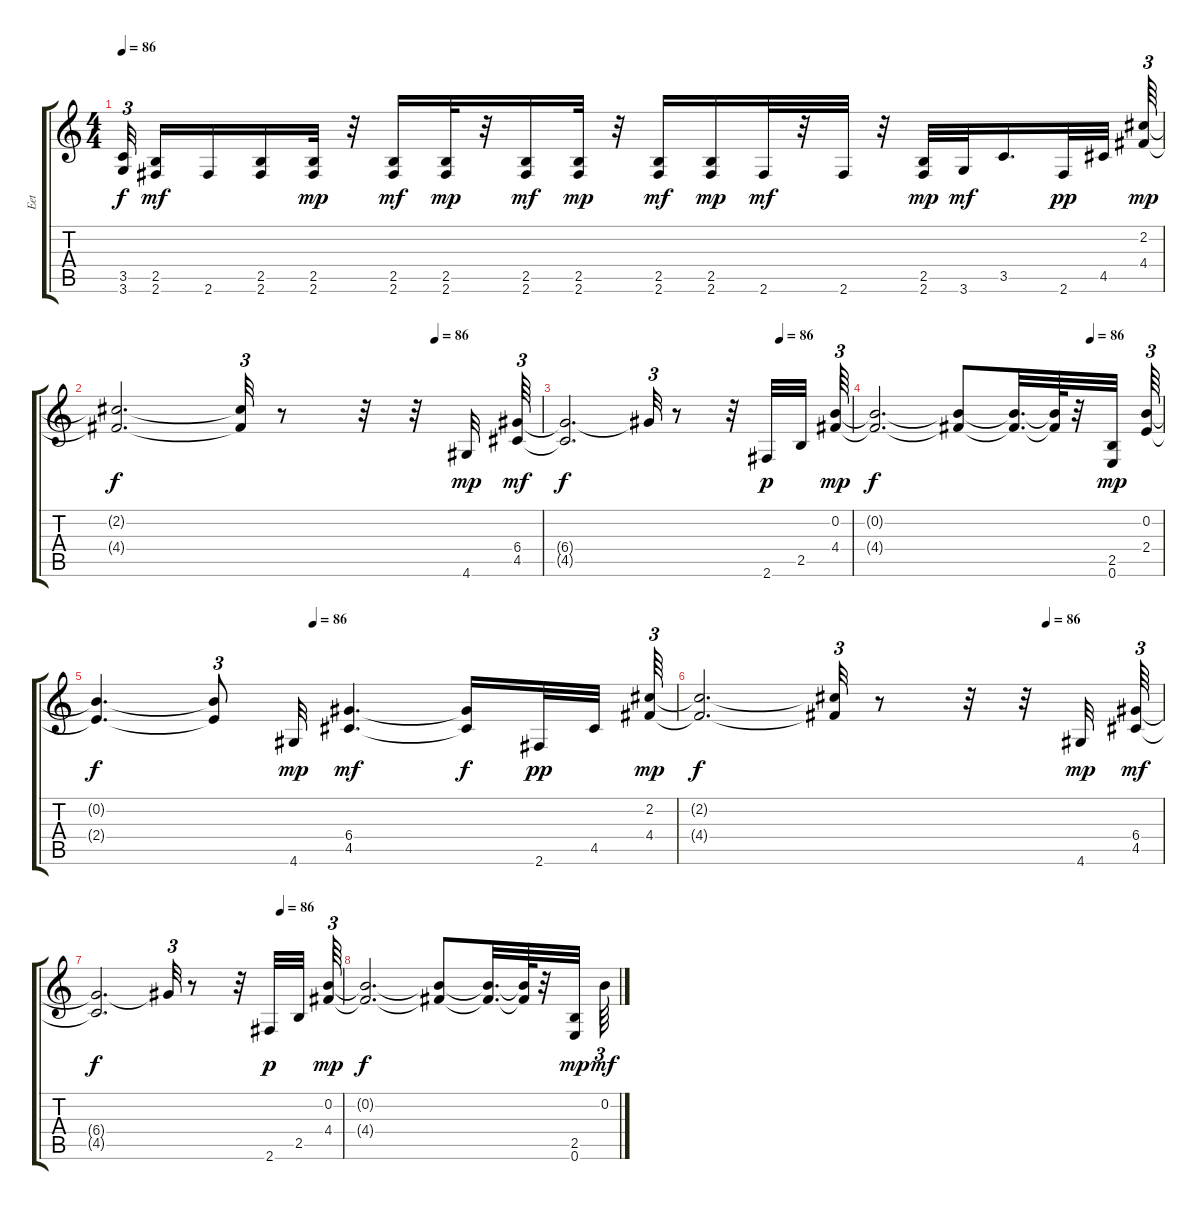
\track ("Eet" "Eet") {instrument overdrivenguitar}
\staff {score tabs}
\tuning (E4 B3 G3 D3 A2 E2) {hide}
\ts (4 4)
\tempo 86
\clef g2
\ks c
(3.5{t} 3.6{t}).32{tu (3 2) dy f beam splitsecondary} (2.5 2.6).16{dy mf} 2.6.16 (2.5 2.6).16 (2.5 2.6).32{dy mp} r.32 (2.5 2.6).16{dy mf} (2.5 2.6).32{dy mp} r.32 (2.5 2.6).16{dy mf} (2.5 2.6).32{dy mp} r.32 (2.5 2.6).16{dy mf} (2.5 2.6).16{dy mp} 2.6.32{dy mf} r.32 2.6.32 r.32 (2.5 2.6).32{dy mp} 3.6.32{dy mf} 3.5.16{d} 2.6.32{dy pp} 4.5.32{beam splitsecondary} (2.2 4.4).64{tu (3 2) dy mp} |
\tempo (86 0.75)
(2.2{t} 4.4{t}).2{d dy f} (2.2{t} 4.4{t}).32{tu (3 2)} r.8 r.32 r.32 4.6.32{dy mp} (6.4 4.5).64{tu (3 2) dy mf} |
\tempo (86 0.75)
(6.4{t} 4.5{t}).2{d dy f} 6.4{t}.32{tu (3 2)} r.8 r.32 2.6.32{dy p} 2.5.32{beam splitsecondary} (0.2 4.4).64{tu (3 2) dy mp} |
\tempo (86 0.75)
(0.2{t} 4.4{t}).2{d dy f} (0.2{t} 4.4{t}).8 (0.2{t} 4.4{t}).32{d} (0.2{t} 4.4{t}).64 r.32 (2.5 0.6).32{dy mp} (0.2 2.4).64{tu (3 2)} |
\tempo (86 0.375)
(0.2{t} 2.4{t}).4{d dy f} (0.2{t} 2.4{t}).8{tu (3 2)} 4.6.32{dy mp} (6.4 4.5).4{d dy mf} (6.4{t} 4.5{t}).16{dy f} 2.6.32{dy pp} 4.5.32{beam splitsecondary} (2.2 4.4).64{tu (3 2) dy mp} |
\tempo (86 0.75)
(2.2{t} 4.4{t}).2{d dy f} (2.2{t} 4.4{t}).32{tu (3 2)} r.8 r.32 r.32 4.6.32{dy mp} (6.4 4.5).64{tu (3 2) dy mf} |
\tempo (86 0.75)
(6.4{t} 4.5{t}).2{d dy f} 6.4{t}.32{tu (3 2)} r.8 r.32 2.6.32{dy p} 2.5.32{beam splitsecondary} (0.2 4.4).64{tu (3 2) dy mp} |
(0.2{t} 4.4{t}).2{d dy f} (0.2{t} 4.4{t}).8 (0.2{t} 4.4{t}).32{d} (0.2{t} 4.4{t}).64 r.32 (2.5 0.6).32{dy mp} 0.2.64{tu (3 2) dy mf}
